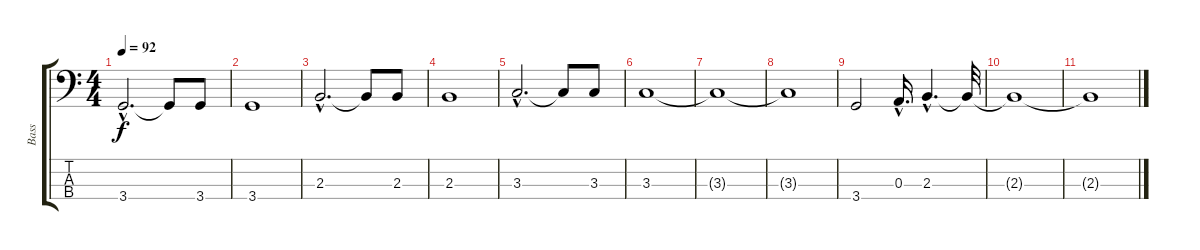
\track ("Bass" "Bass") {instrument electricbassfinger}
\staff {score tabs}
\tuning (G2 D2 A1 E1) {hide}
\ts (4 4)
\tempo 92
\clef f4
\ks c
3.4{hac}.2{d dy f} 3.4{t}.8 3.4.8 |
3.4.1 |
2.3{hac}.2{d} 2.3{t}.8 2.3.8 |
2.3.1 |
3.3{hac}.2{d} 3.3{t}.8 3.3.8 |
3.3.1 |
3.3{t}.1 |
3.3{t}.1 |
3.4.2 0.3{hac}.16{d volume 4} 2.3{hac}.4{d} 2.3{t}.32 |
2.3{t}.1 |
2.3{t}.1
